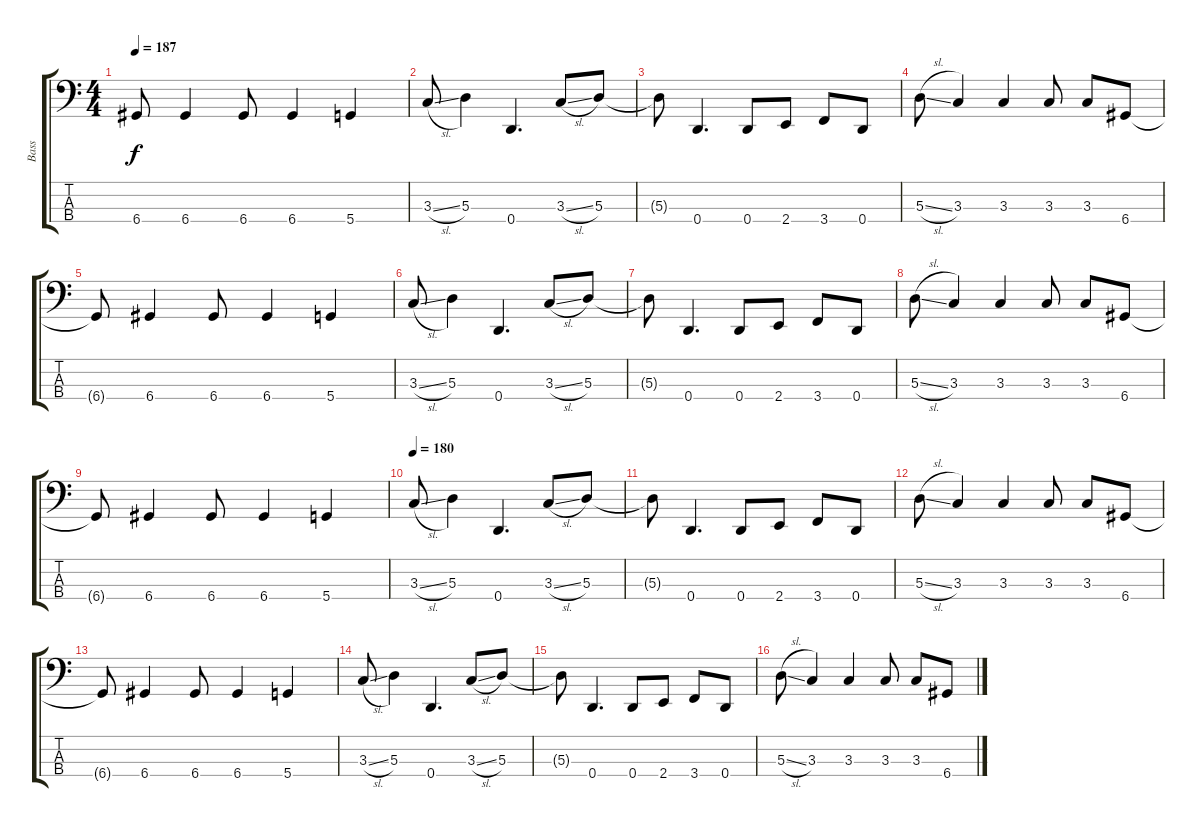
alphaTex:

\track ("Bass" "Bass") {instrument electricbassfinger}
\staff {score tabs}
\tuning (G2 D2 A1 D1) {hide}
\ts (4 4)
\tempo 187
\clef f4
\ks c
6.4{t}.8{dy f} 6.4.4 6.4.8 6.4.4 5.4.4 |
3.3{sl}.8 5.3.4 0.4.4{d} 3.3{sl}.8 5.3.8 |
5.3{t}.8 0.4.4{d} 0.4.8 2.4.8 3.4.8 0.4.8 |
5.3{sl}.8 3.3.4 3.3.4 3.3.8 3.3.8 6.4.8 |
6.4{t}.8 6.4.4 6.4.8 6.4.4 5.4.4 |
3.3{sl}.8 5.3.4 0.4.4{d} 3.3{sl}.8 5.3.8 |
5.3{t}.8 0.4.4{d} 0.4.8 2.4.8 3.4.8 0.4.8 |
5.3{sl}.8 3.3.4 3.3.4 3.3.8 3.3.8 6.4.8 |
6.4{t}.8 6.4.4 6.4.8 6.4.4 5.4.4 |
\tempo 180
3.3{sl}.8 5.3.4 0.4.4{d} 3.3{sl}.8 5.3.8 |
5.3{t}.8 0.4.4{d} 0.4.8 2.4.8 3.4.8 0.4.8 |
5.3{sl}.8 3.3.4 3.3.4 3.3.8 3.3.8 6.4.8 |
6.4{t}.8 6.4.4 6.4.8 6.4.4 5.4.4 |
3.3{sl}.8 5.3.4 0.4.4{d} 3.3{sl}.8 5.3.8 |
5.3{t}.8 0.4.4{d} 0.4.8 2.4.8 3.4.8 0.4.8 |
5.3{sl}.8 3.3.4 3.3.4 3.3.8 3.3.8 6.4.8
